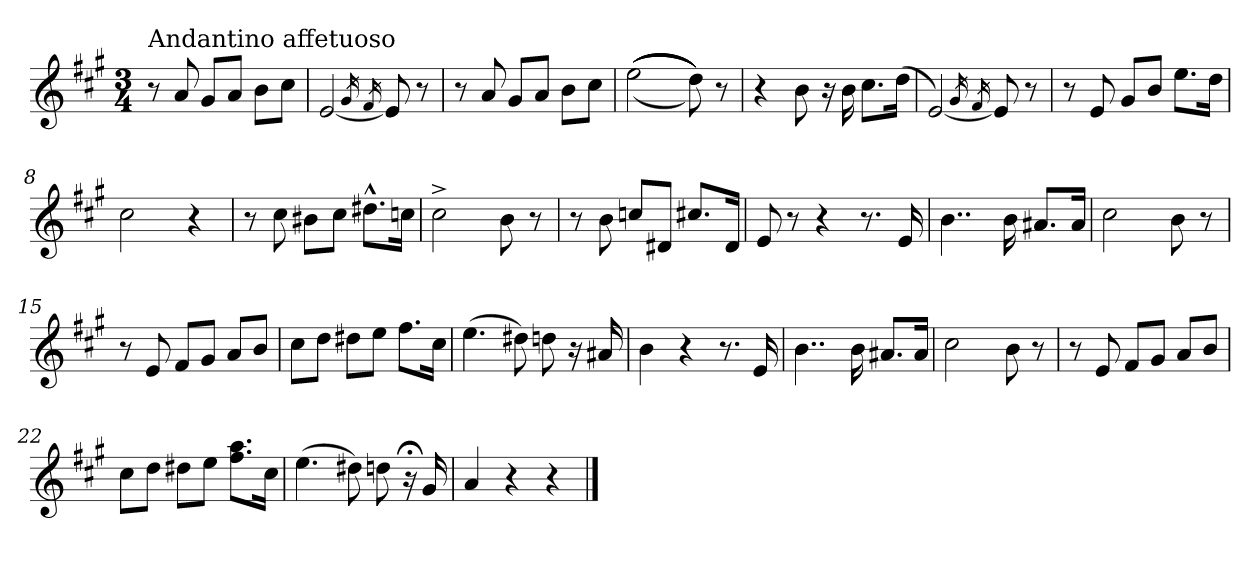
**kern
*part1
*staff1
*clefG2
*k[f#c#g#]
*A:
*M3/4
=1
!LO:TX:a:t=Andantino affetuoso
8r
8a/
8g#/L
8a/J
8b\L
8cc#\J
=2
[2e/
16qg#/
16qf#/
8e/]
8r
=3
8r
8a/
8g#/L
8a/J
8b\L
8cc#\J
=4
(>(>(>(>(>(>2ee\
8dd\))))))
8r
=5
4r
8b\
16r
16b\
8.cc#\L
(>16dd\Jk
=6
[2e/)
16qg#/
16qf#/
8e/]
8r
!!LO:LB:g=z
=7
8r
8e/
8g#/L
8b/J
8.ee\L
16dd\Jk
=8
2cc#\
4r
=9
8r
8cc#\
8b#X\L
8cc#\J
8.dd#X^^>\L
16ccn\Jk
=10
2cc#^>\
8b\
8r
=11
8r
8b\
8ccn/L
8d#X/J
8.cc#X/L
16d#/Jk
=12
8e/
8r
4r
8.r
16e/
!!LO:LB:g=z
=13
4..b\
16b\
8.a#X/L
16a#/Jk
=14
2cc#\
8b\
8r
=15
8r
8e/
8f#/L
8g#/J
8a/L
8b/J
=16
8cc#\L
8dd\J
8dd#X\L
8ee\J
8.ff#\L
16cc#\Jk
=17
(>4.ee\
8dd#X\)
8ddn\
16r
16a#X/
=18
4b\
4r
8.r
16e/
!!LO:LB:g=z
=19
4..b\
16b\
8.a#X/L
16a#/Jk
=20
2cc#\
8b\
8r
=21
8r
8e/
8f#/L
8g#/J
8a/L
8b/J
=22
8cc#\L
8dd\J
8dd#X\L
8ee\J
8.ff#\ 8.aa\L
16cc#\Jk
=23
(>4.ee\
8dd#X\)
8ddn\
16r;<
16g#/
=24
4a/
4r
4r
==
*-
